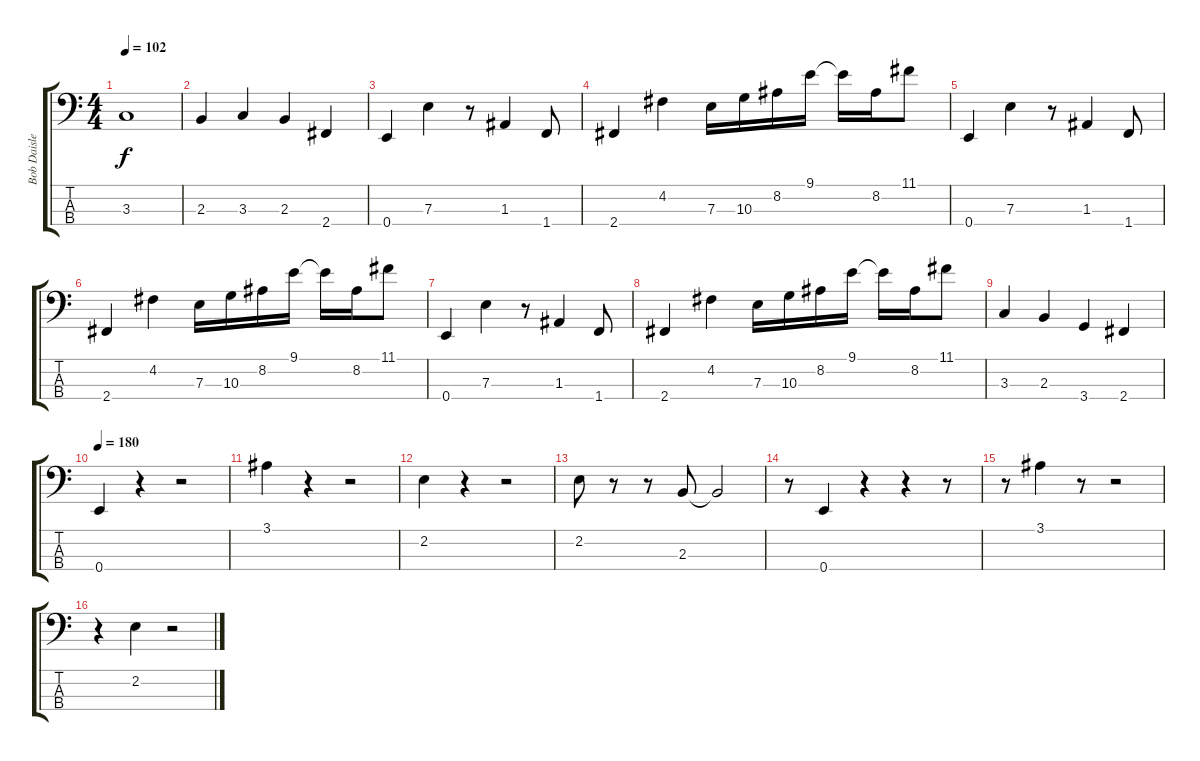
\track ("Bob Daisley" "Bob Daisle") {instrument electricbassfinger}
\staff {score tabs}
\tuning (G2 D2 A1 E1) {hide}
\ts (4 4)
\tempo 102
\clef f4
\ks c
3.3.1{dy f} |
2.3.4 3.3.4 2.3.4 2.4.4 |
0.4.4 7.3.4 r.8 1.3.4 1.4.8 |
2.4.4 4.2.4 7.3.16 10.3.16 8.2.16 9.1.16 9.1{t}.16 8.2.16 11.1.8 |
0.4.4 7.3.4 r.8 1.3.4 1.4.8 |
2.4.4 4.2.4 7.3.16 10.3.16 8.2.16 9.1.16 9.1{t}.16 8.2.16 11.1.8 |
0.4.4 7.3.4 r.8 1.3.4 1.4.8 |
2.4.4 4.2.4 7.3.16 10.3.16 8.2.16 9.1.16 9.1{t}.16 8.2.16 11.1.8 |
3.3.4 2.3.4 3.4.4 2.4.4 |
\tempo 180
0.4.4 r.4 r.2 |
3.1.4 r.4 r.2 |
2.2.4 r.4 r.2 |
2.2.8 r.8 r.8 2.3.8 2.3{t}.2 |
r.8 0.4.4 r.4 r.4 r.8 |
r.8 3.1.4 r.8 r.2 |
r.4 2.2.4 r.2
